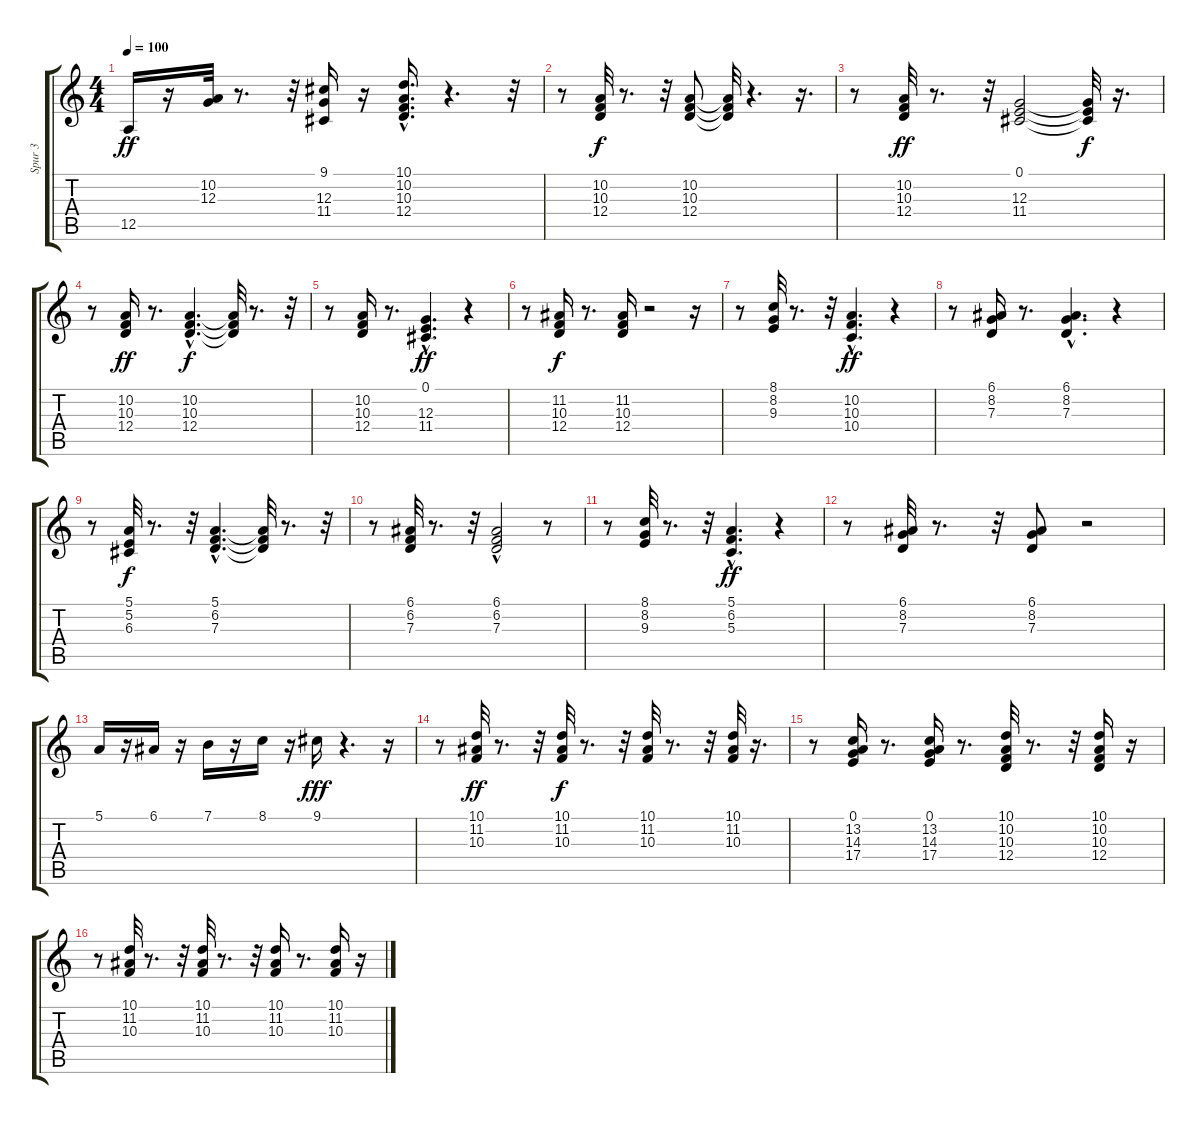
\track ("Spur 3" "Spur 3") {instrument pizzicatostrings}
\staff {score tabs}
\tuning (E4 B3 G3 D3 A2 E2) {hide}
\ts (4 4)
\tempo 100
\clef g2
\ks c
12.5.16{dy ff} r.16 (10.2 12.3).32 r.8{d} r.32 (9.1 12.3 11.4).16 r.16 (10.1 10.2 10.3 12.4{hac}).16{d} r.4{d} r.32 |
r.8 (10.2 10.3 12.4).32{dy f} r.8{d} r.32 (10.2 10.3 12.4).8 (10.2{t} 10.3{t} 12.4{t}).32 r.4{d} r.16{d} |
r.8 (10.2 10.3 12.4).32{dy ff} r.8{d} r.32 (0.1 12.3 11.4).2 (0.1{t} 12.3{t} 11.4{t}).32{dy f} r.16{d} |
r.8 (10.2 10.3 12.4).16{dy ff} r.8{d} (10.2{hac} 10.3{hac} 12.4{hac}).4{d dy f} (10.2{t} 10.3{t} 12.4{t}).32 r.8{d} r.32 |
r.8 (10.2 10.3 12.4).16 r.8{d} (0.1 12.3{hac} 11.4).4{d dy ff} r.4 |
r.8 (11.2 10.3 12.4).16{dy f} r.8{d} (11.2 10.3 12.4).16 r.2 r.16 |
r.8 (8.1 8.2 9.3).32 r.8{d} r.32 (10.2{hac} 10.3{hac} 10.4{hac}).4{d dy ff} r.4 |
r.8 (6.1 8.2 7.3).16 r.8{d} (6.1{hac} 8.2{hac} 7.3{hac}).4{d} r.4 |
r.8 (5.1 5.2 6.3).32{dy f} r.8{d} r.32 (5.1{hac} 6.2{hac} 7.3{hac}).4{d} (5.1{t} 6.2{t} 7.3{t}).32 r.8{d} r.32 |
r.8 (6.1 6.2 7.3).32 r.8{d} r.32 (6.1 6.2{hac} 7.3).2 r.8 |
r.8 (8.1 8.2 9.3).32 r.8{d} r.32 (5.1{hac} 6.2{hac} 5.3{hac}).4{d dy ff} r.4 |
r.8 (6.1 8.2 7.3).32 r.8{d} r.32 (6.1 8.2 7.3).8 r.2 |
5.1.16 r.16 6.1.16 r.16 7.1.16 r.16 8.1.16 r.16 9.1.16{dy fff} r.4{d} r.16 |
r.8 (10.1 11.2 10.3).32{dy ff} r.8{d} r.32 (10.1 11.2 10.3).32{dy f} r.8{d} r.32 (10.1 11.2 10.3).32 r.8{d} r.32 (10.1 11.2 10.3).32 r.16{d} |
r.8 (0.1 13.2 14.3 17.4).16 r.8{d} (0.1 13.2 14.3 17.4).16 r.8{d} (10.1 10.2 10.3 12.4).32 r.8{d} r.32 (10.1 10.2 10.3 12.4).16 r.16 |
r.8 (10.1 11.2 10.3).32 r.8{d} r.32 (10.1 11.2 10.3).32 r.8{d} r.32 (10.1 11.2 10.3).16 r.8{d} (10.1 11.2 10.3).16 r.16
